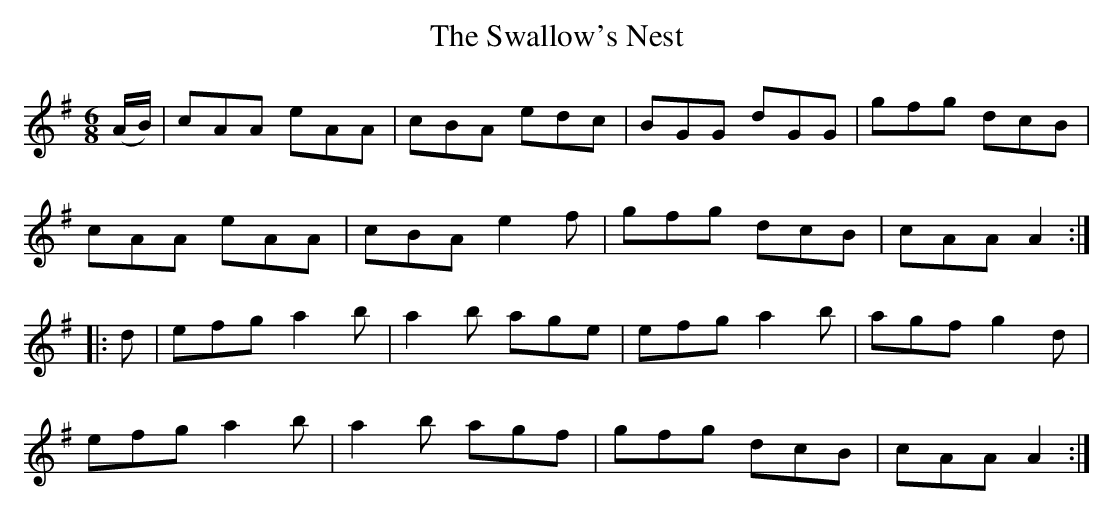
X:1
T:The Swallow's Nest
BRENNAN Dec. 2002 (HTTP://WWW.SOSYOURMOM.COM)
M:6/8
L:1/8
K:G
(A/2B/2)|cAA eAA|cBA edc|BGG dGG|gfg dcB|
cAA eAA|cBA e2f|gfg dcB|cAA A2:|
|:d|efg a2b|a2b age|efg a2b|agf g2d|
efg a2b|a2b agf|gfg dcB|cAA A2:|
